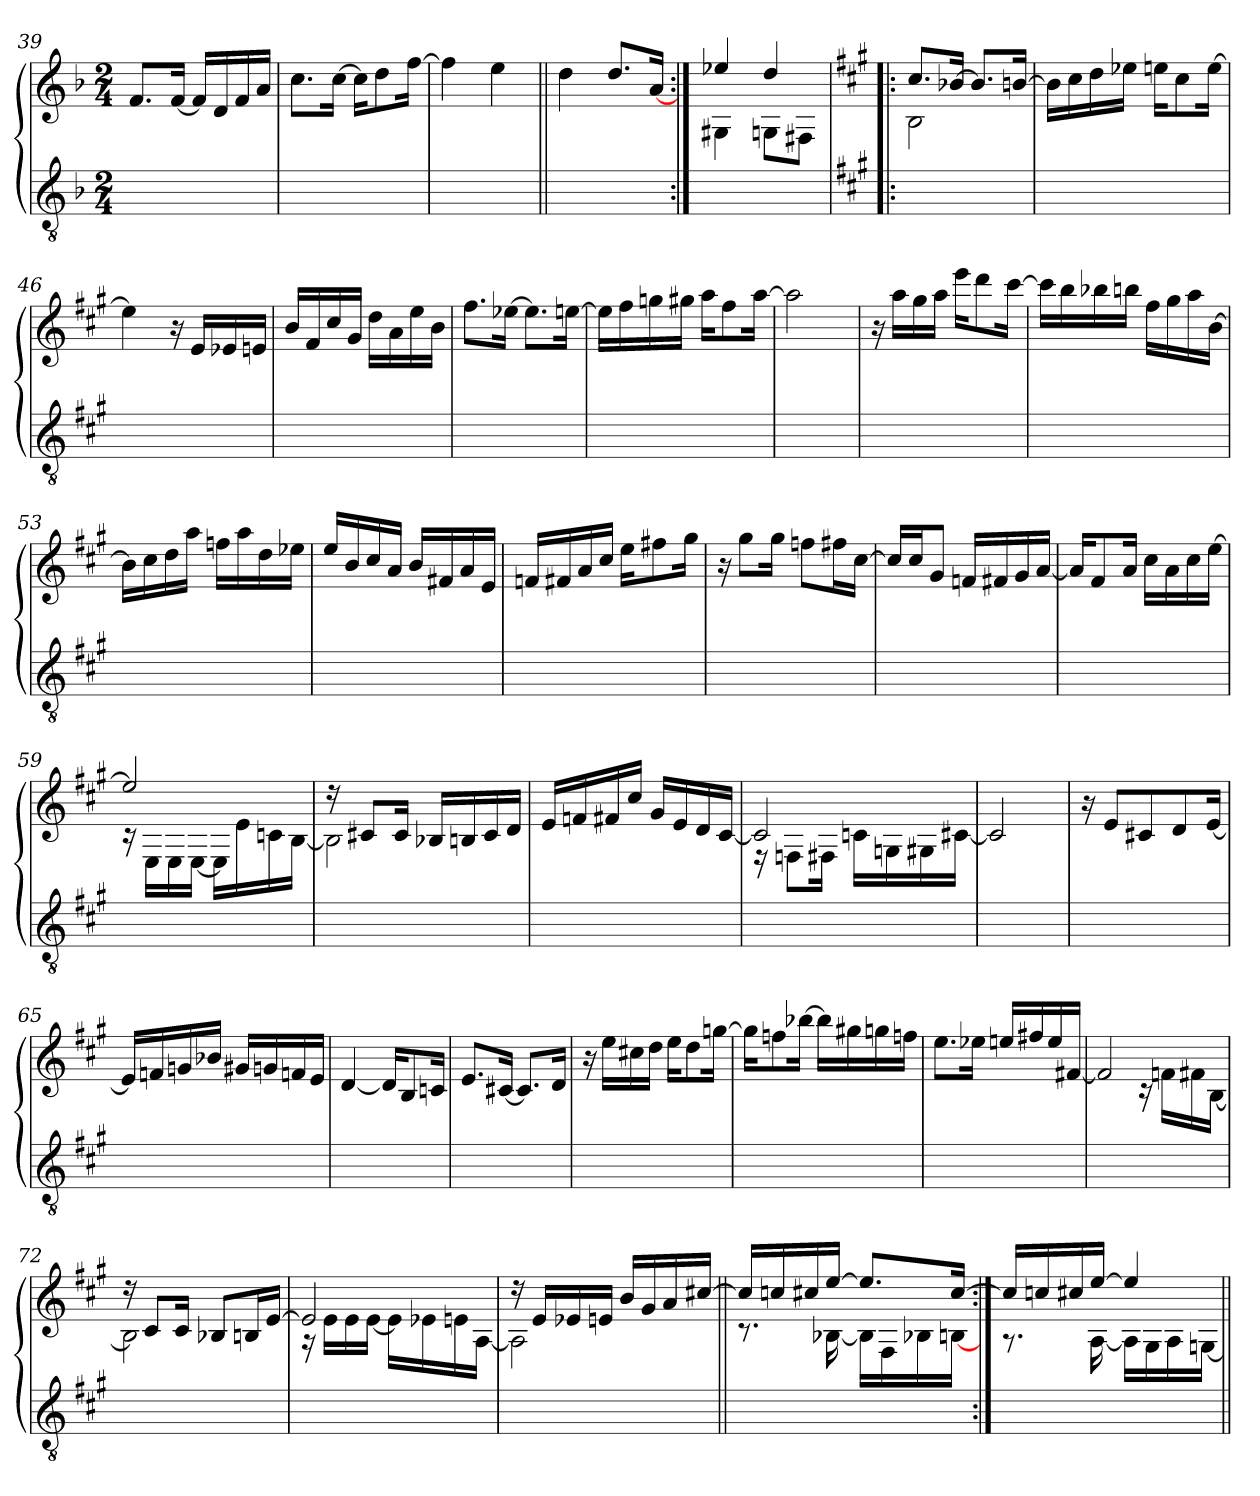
**kern	**kern
*part2	*part1
*staff2	*staff1
!!LO:LB:g=z
*clefGv2	*clefG2
*k[b-]	*k[b-]
*F:	*F:
*M2/4	*M2/4
=39	=39
2ryy	8.f/L
.	[16f/Jk
.	16f/LL]
.	16d/
.	16f/
.	16a/JJ
=40	=40
2ryy	8.cc\L
.	[16cc\Jk
.	16cc\KL]
.	8dd\
.	[16ff\Jk
=41	=41
2ryy	4ff\]
.	4ee\
=42||	=42||
2ryy	4dd\
.	8.dd/L
.	[16a/Jk
=43:|!	=43:|!
*	*^
2ryy	4ee-X/	4G#X\
.	4dd/	8Gn\L
.	.	8F#X\J
!!LO:LB:g=z	!!
=44!|:	=44!|:	=44!|:
*k[f#c#g#]	*k[f#c#g#]	*
*A:	*A:	*
2ryy	8.cc#/L	2B\
.	[>16b-X/Jk	.
.	8.b-/L]	.
.	[>16bn/Jk	.
*	*v	*v
=45	=45
2ryy	16b\LL]
.	16cc#\
.	16dd\
.	16ee-X\JJ
.	16een\KL
.	8cc#\
.	[16ee\Jk
=46	=46
2ryy	4ee\]
.	16r
.	16e/LL
.	16e-X/
.	16en/JJ
=47	=47
2ryy	16b/LL
.	16f#/
.	16cc#/
.	16g#/JJ
.	16dd\LL
.	16a\
.	16ee\
.	16b\JJ
=48	=48
2ryy	8.ff#\L
.	[16ee-X\Jk
.	8.ee-\L]
.	[16een\Jk
!!LO:LB:g=z
=49	=49
2ryy	16ee\LL]
.	16ff#\
.	16ggn\
.	16gg#X\JJ
.	16aa\KL
.	8ff#\
.	[16aa\Jk
=50	=50
2ryy	2aa\]
=51	=51
2ryy	16r
.	16aa\LL
.	16gg#\
.	16aa\JJ
.	16eee\KL
.	8ddd\
.	[16ccc#\Jk
=52	=52
2ryy	16ccc#\LL]
.	16bb\
.	16bb-X\
.	16bbn\JJ
.	16ff#\LL
.	16gg#\
.	16aa\
.	[16b\JJ
=53	=53
2ryy	16b\LL]
.	16cc#\
.	16dd\
.	16aa\JJ
.	16ffn\LL
.	16aa\
.	16dd\
.	16ee-X\JJ
!!LO:LB:g=z
=54	=54
2ryy	16ee/LL
.	16b/
.	16cc#/
.	16a/JJ
.	16b/LL
.	16f#X/
.	16a/
.	16e/JJ
=55	=55
2ryy	16fn/LL
.	16f#X/
.	16a/
.	16cc#/JJ
.	16ee\KL
.	8ff#X\
.	16gg#\Jk
=56	=56
2ryy	16r
.	8gg#\L
.	16gg#\Jk
.	8ffn\L
.	16ff#X\L
.	[16cc#\JJ
=57	=57
2ryy	16cc#/LL]
.	16cc#/J
.	8g#/J
.	16fn/LL
.	16f#X/
.	16g#/
.	[16a/JJ
=58	=58
2ryy	16a/KL]
.	8f#/
.	16a/Jk
.	16cc#\LL
.	16a\
.	16cc#\
.	[16ee\JJ
!!LO:PB:g=z
=59	=59
*	*^
2ryy	2ee/]	16rc
.	.	16E\LL
.	.	16E\
.	.	[<16E\JJ
.	.	16E\LL]
.	.	16e\
.	.	16cn\
.	.	[<16B\JJ
=60	=60	=60
2ryy	16rdd	2B\]
.	8c#X/L	.
.	16c#/Jk	.
.	16B-X/LL	.
.	16Bn/	.
.	16c#/	.
.	16d/JJ	.
*	*v	*v
=61	=61
2ryy	16e/LL
.	16fn/
.	16f#X/
.	16cc#/JJ
.	16g#/LL
.	16e/
.	16d/
.	[16c#/JJ
=62	=62
*	*^
2ryy	2c#/]	16rE
.	.	8Fn\L
.	.	16F#X\Jk
.	.	16cn\LL
.	.	16Gn\
.	.	16G#X\
.	.	[<16c#X\JJ
*	*v	*v
=63	=63
2ryy	2c#/]
!!LO:LB:g=z
=64	=64
2ryy	16r
.	8e/L
.	8c#X/
.	8d/
.	[16e/Jk
=65	=65
2ryy	16e/LL]
.	16fn/
.	16gn/
.	16b-X/JJ
.	16g#X/LL
.	16gn/
.	16fn/
.	16e/JJ
=66	=66
2ryy	[4d/
.	16d/KL]
.	8B/
.	16cn/Jk
=67	=67
2ryy	8.e/L
.	[16c#X/Jk
.	8.c#/L]
.	16d/Jk
=68	=68
2ryy	16r
.	16ee\LL
.	16cc#X\
.	16dd\JJ
.	16ee\KL
.	8dd\
.	[16ggn\Jk
=69	=69
2ryy	16ggn\KL]
.	8ffn\
.	[16bb-X\Jk
.	16bb-\LL]
.	16gg#X\
.	16ggn\
.	16ffn\JJ
!!LO:LB:g=z
=70	=70
2ryy	8.ee\L
.	16ee-X\Jk
.	16een/LL
.	16ff#X/
.	16ee/
.	[16f#X/JJ
=71	=71
*	*^
2ryy	2f#/]	4ryy
.	.	16rc
.	.	16fn\LL
.	.	16f#X\
.	.	[<16B\JJ
=72	=72	=72
2ryy	16rdd	2B\]
.	8c#/L	.
.	16c#/Jk	.
.	8B-X/L	.
.	16Bn/L	.
.	[>16e/JJ	.
=73	=73	=73
2ryy	2e/]	16rG
.	.	16e\LL
.	.	16e\
.	.	[<16e\JJ
.	.	16e\LL]
.	.	16e-X\
.	.	16en\
.	.	[<16A\JJ
=74	=74	=74
2ryy	16rdd	2A\]
.	16e/LL	.
.	16e-X/	.
.	16en/JJ	.
.	16b/LL	.
.	16g#/	.
.	16a/	.
.	[>16cc#X/JJ	.
!!LO:LB:g=z	!!
=75||	=75||	=75||
2ryy	16cc#/LL]	8.rc
.	16ccn/	.
.	16cc#X/	.
.	[>16ee/JJ	[<16B-X\
.	8.ee/L]	16B-\LL]
.	.	16F#\
.	.	16B-X\
.	[>16cc#/Jk	[<16Bn\JJ
=76:|!	=76:|!	=76:|!
2ryy	16cc#/LL]	8.rA
.	16ccn/	.
.	16cc#X/	.
.	[>16ee/JJ	[<16A\
.	4ee/]	16A\LL]
.	.	16G#\
.	.	16A\
.	.	[<16Gn\JJ
*	*v	*v
=||	=||
*-	*-
